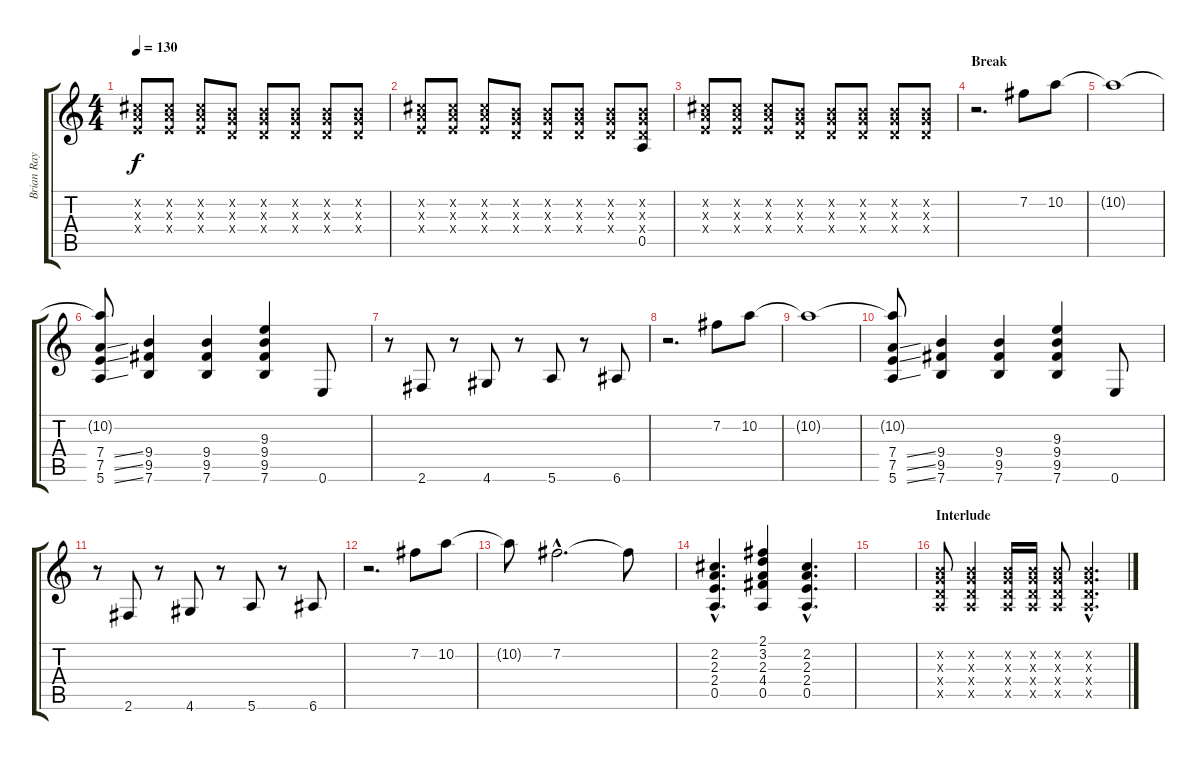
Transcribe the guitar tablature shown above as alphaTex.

\track ("Brian Ray" "Brian Ray") {instrument electricguitarclean}
\staff {score tabs}
\tuning (E4 B3 G3 D3 A2 E2) {hide}
\ts (4 4)
\tempo 130
\clef g2
\ks c
(2.2{x} 2.3{x} 2.4{x}).8{dy f} (2.2{x} 2.3{x} 2.4{x}).8 (2.2{x} 2.3{x} 2.4{x}).8 (0.2{x} 0.3{x} 0.4{x}).8 (0.2{x} 0.3{x} 0.4{x}).8 (0.2{x} 0.3{x} 0.4{x}).8 (0.2{x} 0.3{x} 0.4{x}).8 (0.2{x} 0.3{x} 0.4{x}).8 |
(2.2{x} 2.3{x} 2.4{x}).8 (2.2{x} 2.3{x} 2.4{x}).8 (2.2{x} 2.3{x} 2.4{x}).8 (0.2{x} 0.3{x} 0.4{x}).8 (0.2{x} 0.3{x} 0.4{x}).8 (0.2{x} 0.3{x} 0.4{x}).8 (0.2{x} 0.3{x} 0.4{x}).8 (0.2{x} 0.3{x} 0.4{x} 0.5).8 |
(2.2{x} 2.3{x} 2.4{x}).8 (2.2{x} 2.3{x} 2.4{x}).8 (2.2{x} 2.3{x} 2.4{x}).8 (0.2{x} 0.3{x} 0.4{x}).8 (0.2{x} 0.3{x} 0.4{x}).8 (0.2{x} 0.3{x} 0.4{x}).8 (0.2{x} 0.3{x} 0.4{x}).8 (0.2{x} 0.3{x} 0.4{x}).8 |
\section ("" "Break")
r.2{d instrument distortionguitar} 7.2.8 10.2.8 |
10.2{t}.1 |
(10.2{t} 7.4{ss} 7.5{ss} 5.6{ss}).8 (9.4 9.5 7.6).4 (9.4 9.5 7.6).4 (9.3 9.4 9.5 7.6).4 0.6.8 |
r.8 2.6.8 r.8 4.6.8 r.8 5.6.8 r.8 6.6.8 |
r.2{d instrument distortionguitar} 7.2.8 10.2.8 |
10.2{t}.1 |
(10.2{t} 7.4{ss} 7.5{ss} 5.6{ss}).8 (9.4 9.5 7.6).4 (9.4 9.5 7.6).4 (9.3 9.4 9.5 7.6).4 0.6.8 |
r.8 2.6.8 r.8 4.6.8 r.8 5.6.8 r.8 6.6.8 |
r.2{d instrument distortionguitar} 7.2.8 10.2.8 |
10.2{t}.8 7.2{hac}.2{d} 7.2{t}.8 |
(2.2{hac} 2.3{hac} 2.4{hac} 0.5{hac}).4{d} (2.1 3.2 2.3 4.4 0.5).4 (2.2{hac} 2.3{hac} 2.4{hac} 0.5{hac}).4{d} |
|
\section ("" "Interlude")
(0.2{x} 0.3{x} 0.4{x} 0.5{x}).8 (0.2{x} 0.3{x} 0.4{x} 0.5{x}).4 (0.2{x} 0.3{x} 0.4{x} 0.5{x}).16 (0.2{x} 0.3{x} 0.4{x} 0.5{x}).16 (0.2{x} 0.3{x} 0.4{x} 0.5{x}).8 (0.2{hac x} 0.3{hac x} 0.4{hac x} 0.5{hac x}).4{d}
